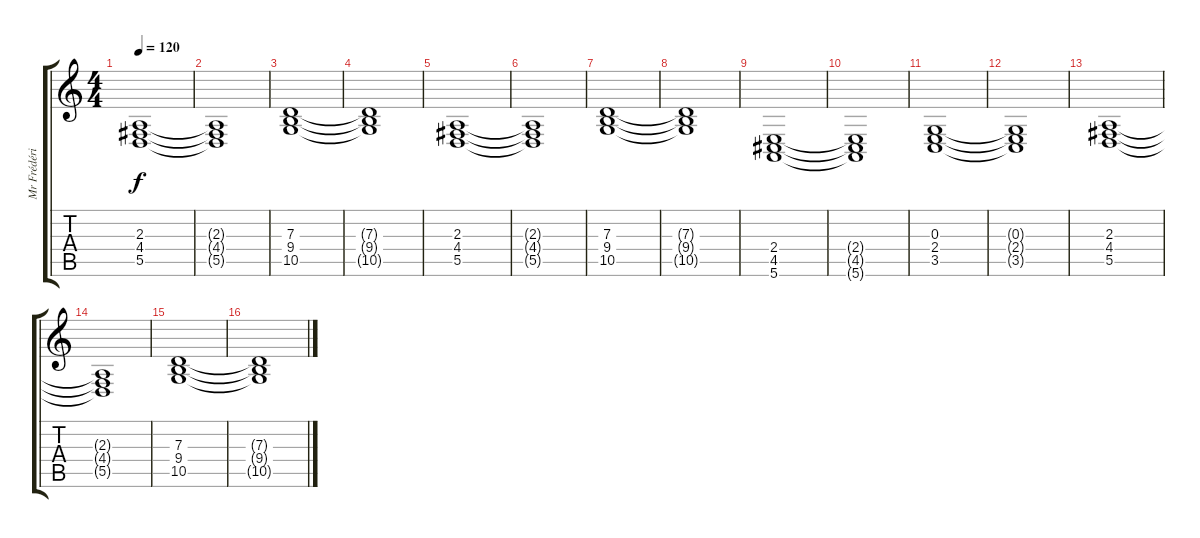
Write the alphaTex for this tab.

\track ("Mr Frédéric" "Mr Frédéri") {instrument rockorgan}
\staff {score tabs}
\tuning (E4 B3 G3 D3 A2 E2) {hide}
\ts (4 4)
\tempo 120
\clef g2
\ks c
(2.3 4.4 5.5).1{dy f} |
(2.3{t} 4.4{t} 5.5{t}).1 |
(7.3 9.4 10.5).1 |
(7.3{t} 9.4{t} 10.5{t}).1 |
(2.3 4.4 5.5).1 |
(2.3{t} 4.4{t} 5.5{t}).1 |
(7.3 9.4 10.5).1 |
(7.3{t} 9.4{t} 10.5{t}).1 |
(2.4 4.5 5.6).1 |
(2.4{t} 4.5{t} 5.6{t}).1 |
(0.3 2.4 3.5).1 |
(0.3{t} 2.4{t} 3.5{t}).1 |
(2.3 4.4 5.5).1 |
(2.3{t} 4.4{t} 5.5{t}).1 |
(7.3 9.4 10.5).1 |
(7.3{t} 9.4{t} 10.5{t}).1
